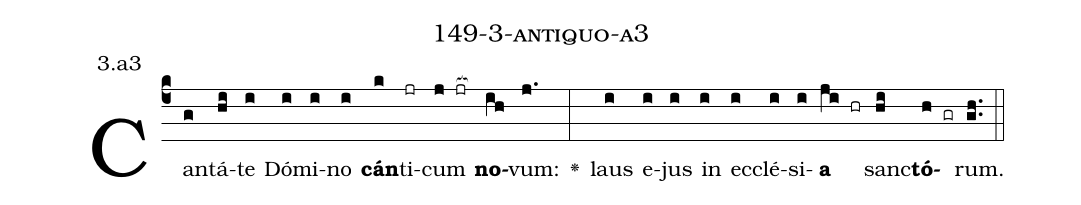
name: 149-3-antiquo-a3;
annotation: 3.a3;
%%
(c4)Can(g)tá(hi)te(i) Dó(i)mi(i)no(i) <b>cán</b>(k)ti(jr)cum(j jr[ocb:1{]) <b>no</b>(ih[ocb:0}])vum:(j.) <v>\greheightstar</v>(:) laus(i) e(i)jus(i) in(i) ec(i)clé(i)si(i)<b>a</b>(ji hr) sanc(hi)<b>tó</b>(h gr)rum.(gh..) (::)


%E(i) u(i) o(ji) u(hi) a(h) e.(gh..) (::)
